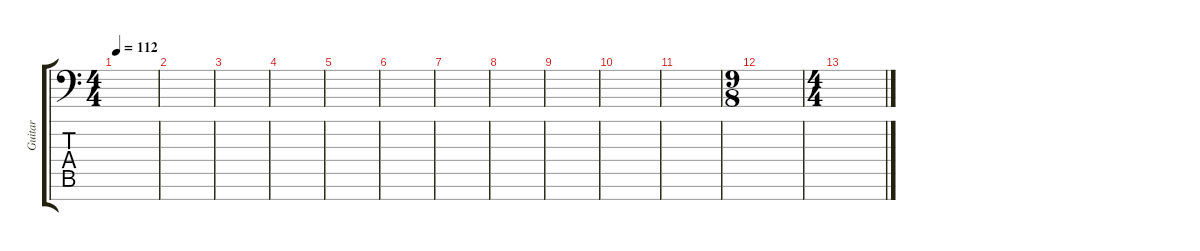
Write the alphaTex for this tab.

\track ("Guitar" "Guitar") {instrument overdrivenguitar}
\staff {score tabs}
\tuning (E4 B3 G3 D3 A2 E2 C-1) {hide}
\ts (4 4)
\tempo 112
\clef f4
\ks c
|
|
|
|
|
|
|
|
|
|
|
\ts (9 8)
|
\ts (4 4)
